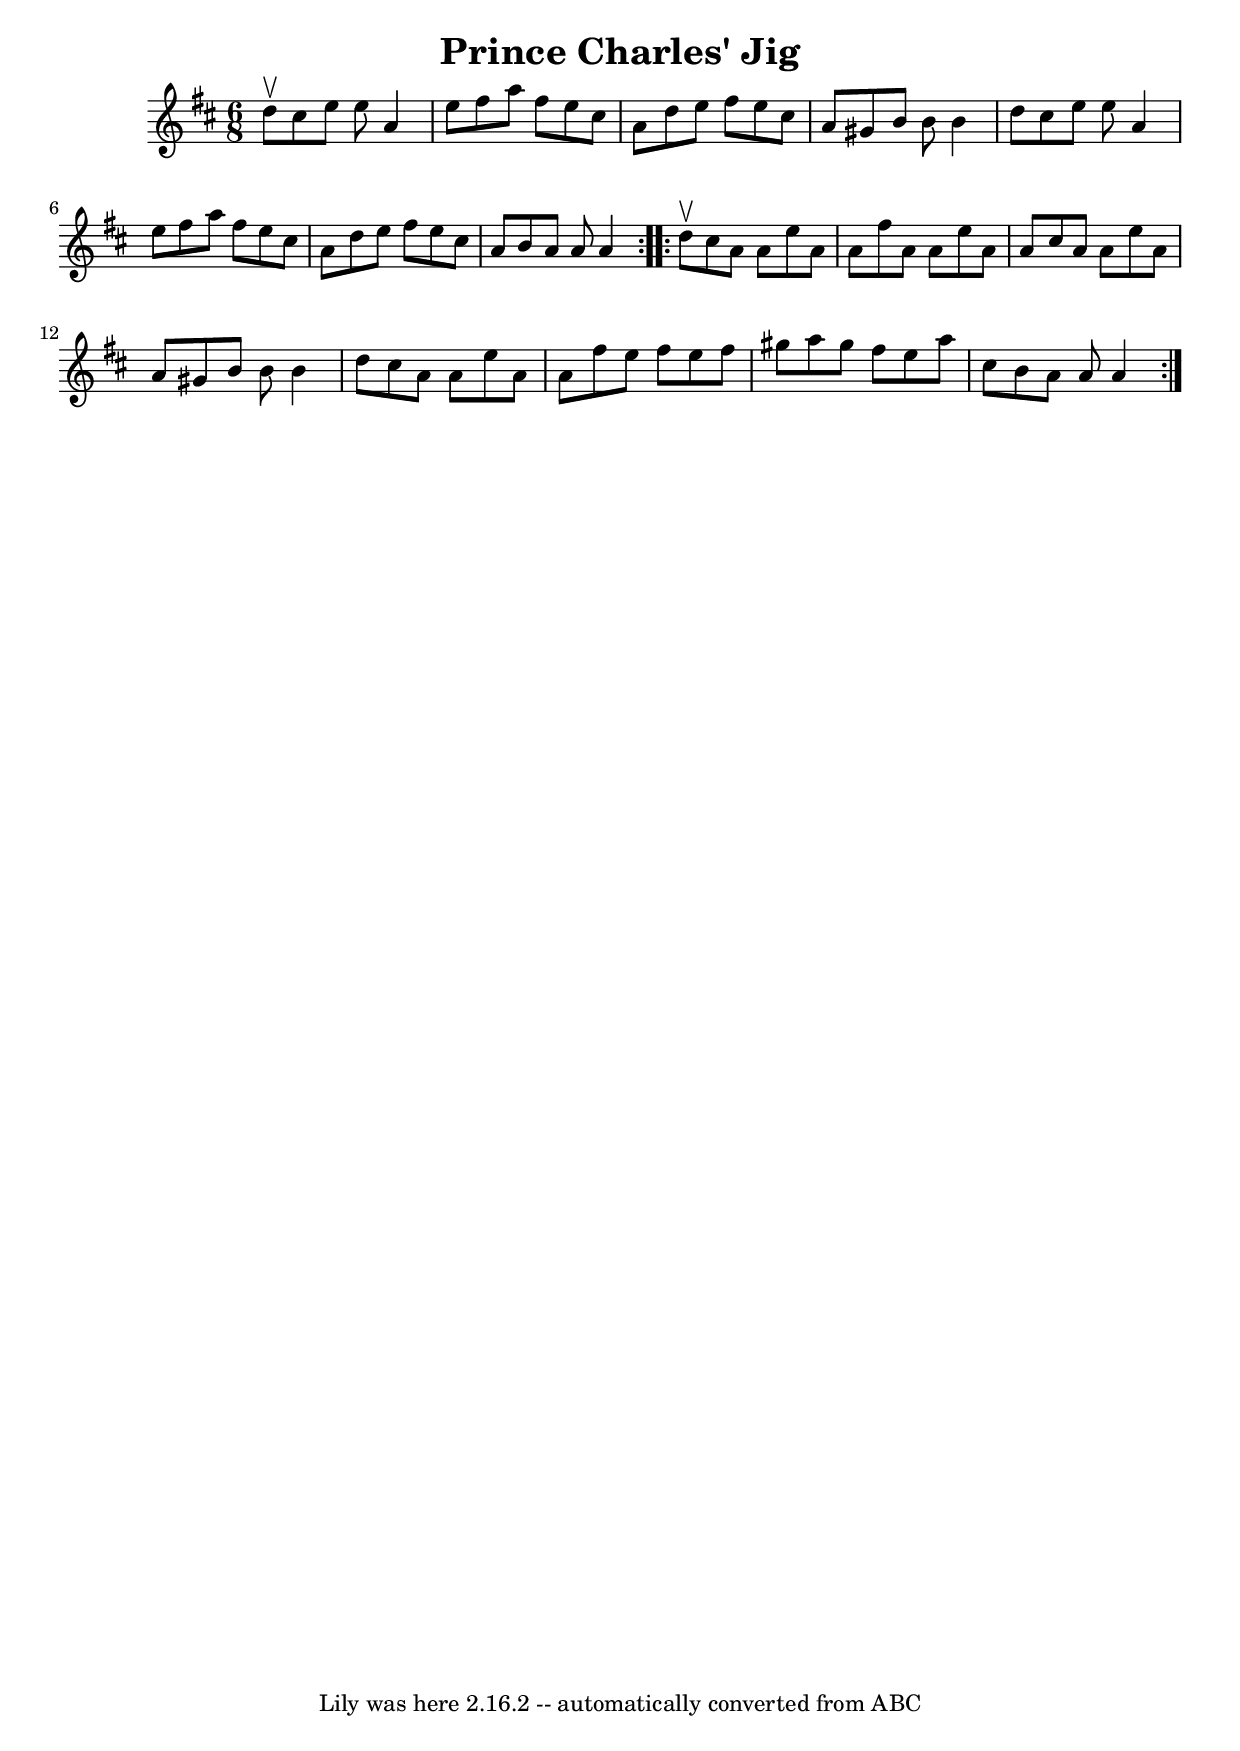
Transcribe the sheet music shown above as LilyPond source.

\version "2.7.40"
\include "Mammoth.ily"
\header {
	%% book = "Ryan's Mammoth Collection"
	crossRefNumber = "1"
	footnotes = "\\\\90 472"
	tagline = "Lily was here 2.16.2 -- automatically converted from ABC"
	title = "Prince Charles' Jig"
}
voicedefault =  {


\repeat volta 2 {
\time 6/8 
\key a \mixolydian d''8^\upbow |
 cis''8 e''8 e''8 
 a'4 e''8    |
 fis''8 a''8 fis''8 e''8 cis''8 a'8  
  |
 d''8 e''8 fis''8 e''8 cis''8 a'8    |
   
gis'8 b'8 b'8 b'4 d''8    |
 cis''8 e''8 e''8    
a'4 e''8    |
 fis''8 a''8 fis''8 e''8 cis''8 a'8    
|
 d''8 e''8 fis''8 e''8 cis''8 a'8    |
 b'8    
a'8 a'8 a'4  }     \repeat volta 2 { d''8^\upbow |
 cis''8   
 a'8 a'8 e''8 a'8 a'8    |
 fis''8 a'8 a'8 e''8    
a'8 a'8    |
 cis''8 a'8 a'8 e''8 a'8 a'8    |
 
 gis'8 b'8 b'8 b'4 d''8    |
 cis''8 a'8 a'8    
e''8 a'8 a'8    |
 fis''8 e''8 fis''8 e''8 fis''8    
gis''8    |
 a''8 gis''8 fis''8 e''8 a''8 cis''8    
|
 b'8 a'8 a'8 a'4  }   
}

\score{
    <<

	\context Staff="default"
	{
	    \voicedefault 
	}

    >>
	\layout {
	}
	\midi {}
}
